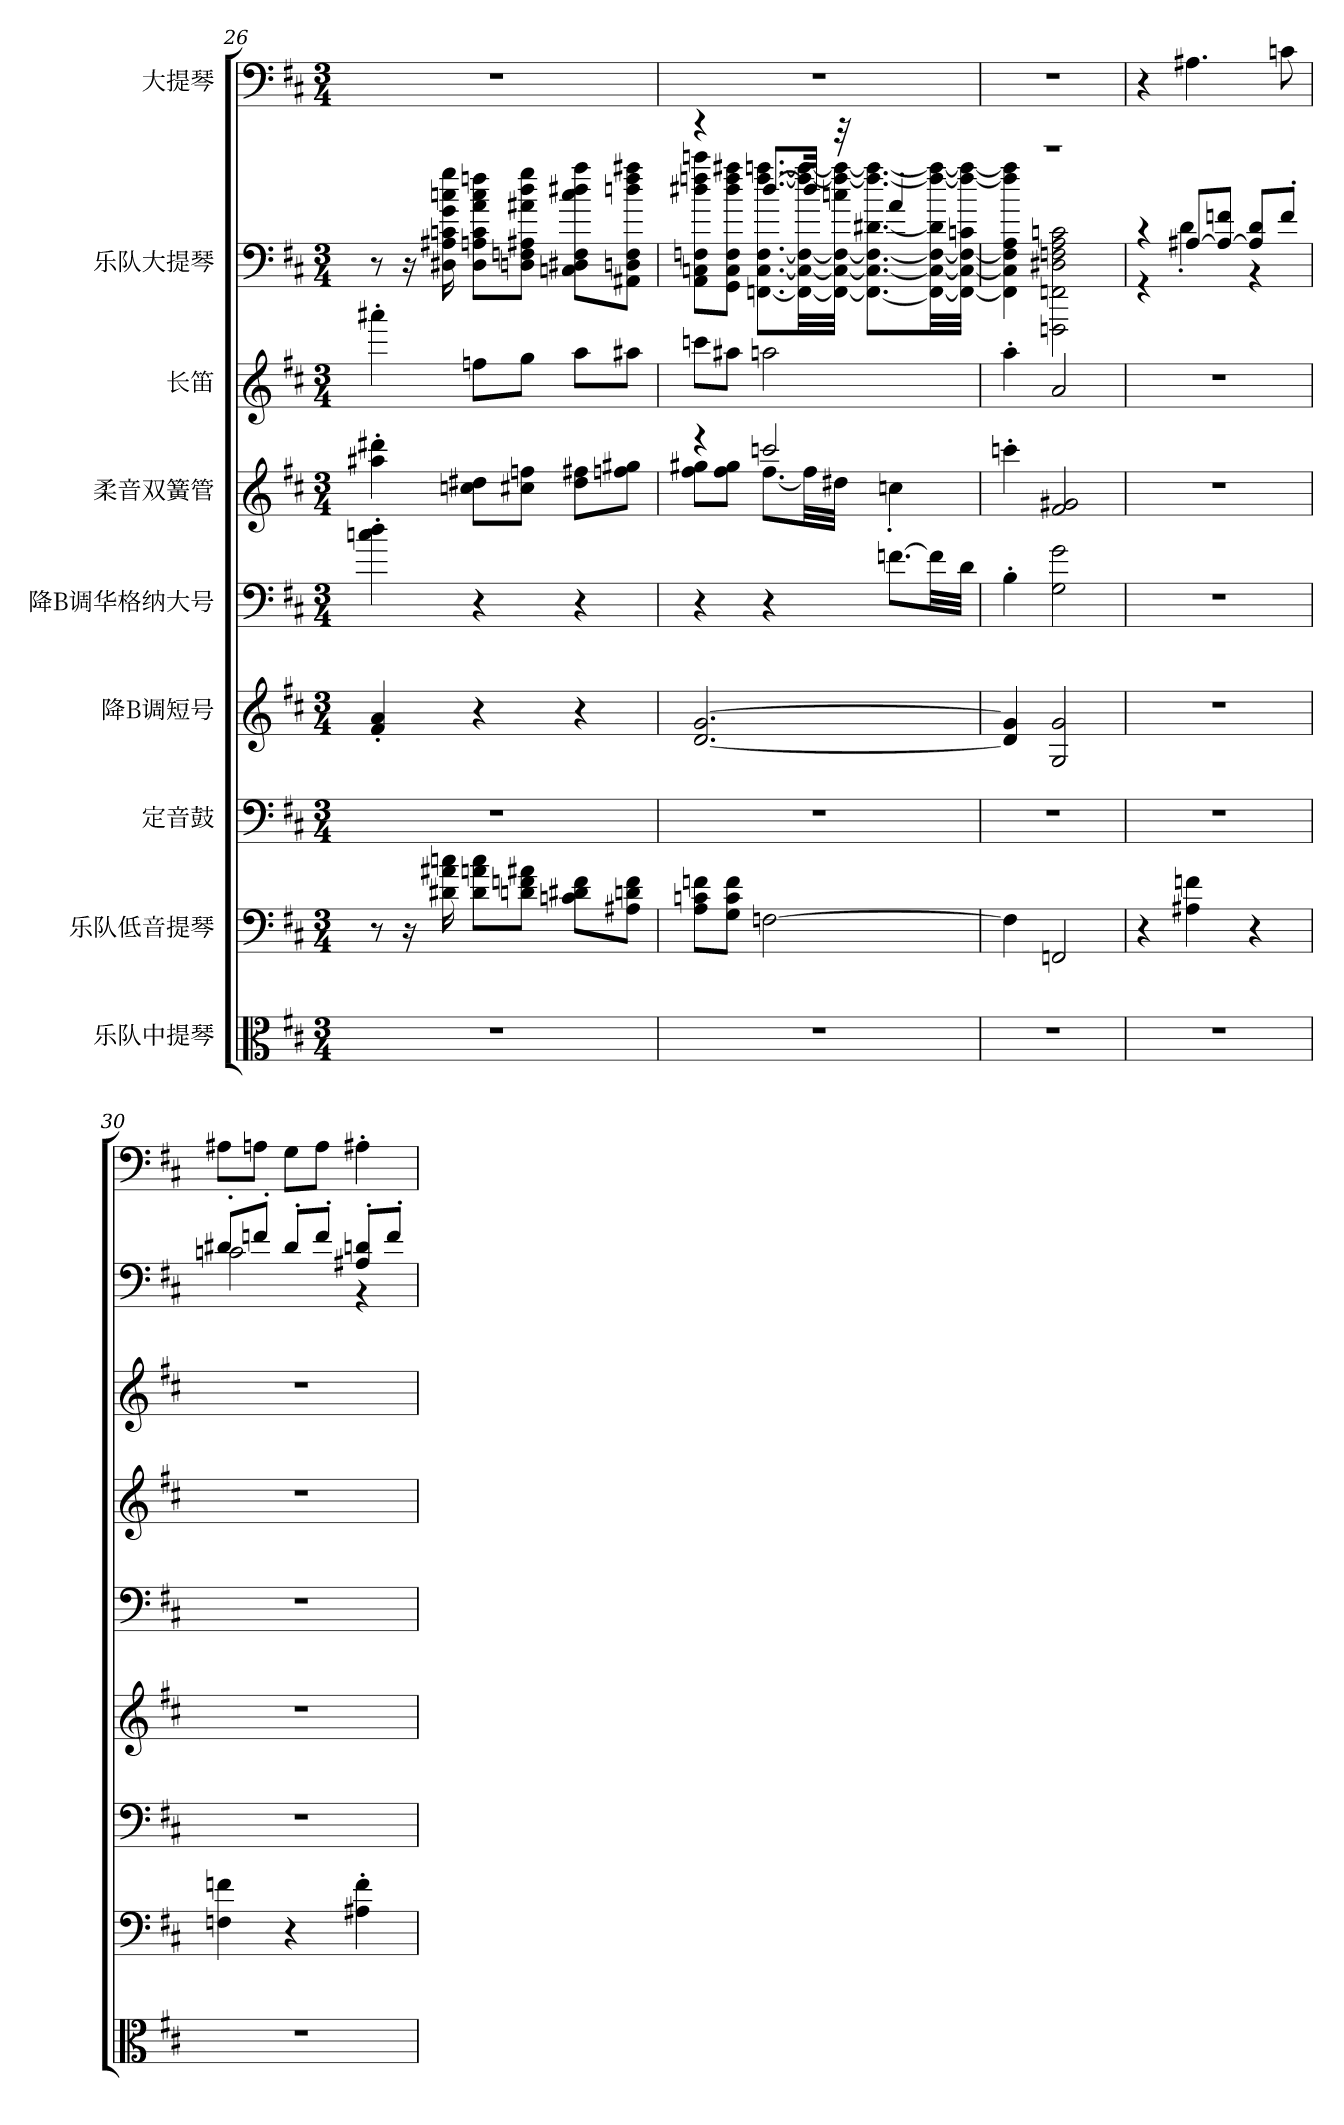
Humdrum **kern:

**kern	**kern	**kern	**kern	**kern	**kern	**kern	**kern	**kern
*part9	*part8	*part7	*part6	*part5	*part4	*part3	*part2	*part1
*staff9	*staff8	*staff7	*staff6	*staff5	*staff4	*staff3	*staff2	*staff1
*I"乐队中提琴	*I"乐队低音提琴	*I"定音鼓	*I"降B调短号	*I"降B调华格纳大号	*I"柔音双簧管	*I"长笛	*I"乐队大提琴	*I"大提琴
*clefC3	*clefF4	*clefF4	*clefG2	*clefF4	*clefG2	*clefG2	*clefF4	*clefF4
*	*ITrd7c12	*	*ITrd1c2	*ITrd1c2	*ITrd2c3	*	*	*
*k[f#c#]	*k[f#c#]	*k[f#c#]	*k[]	*k[]	*k[f#c#g#d#a#]	*k[f#c#]	*k[f#c#]	*k[f#c#]
*M3/4	*M3/4	*M3/4	*M3/4	*M3/4	*M3/4	*M3/4	*M3/4	*M3/4
=26	=26	=26	=26	=26	=26	=26	=26	=26
2.r	8r	2.r	4e/' 4g/'	4b-X\' 4cc\'	4ff##X\' 4bb#X\'	4aaa#X'\	8r	2.r
.	16r	.	.	.	.	.	16r	.
.	16D#X\ 16A#X\ 16cn\	.	.	.	.	.	16D#X\ 16A#X\ 16cn\ 16g\ 16ccn\ 16gg\	.
.	8D#\ 8An\ 8c\L	.	4r	4r	8an\ 8b#X\L	8ffn\L	8D#\ 8An\ 8c\ 8a\ 8cc\ 8ffn\L	.
.	8Dn\ 8Fn\ 8A#X\J	.	.	.	8a#X\ 8ddn\J	8gg\J	8Dn\ 8Fn\ 8A#X\ 8a#X\ 8dd\ 8gg\J	.
.	8Cn\ 8D#X\ 8F\L	.	4r	4r	8b#\ 8dd#X\L	8aa\L	8Cn\ 8D#X\ 8F\ 8cc\ 8dd#X\ 8aa\L	.
.	8AA#X\ 8Dn\ 8F\J	.	.	.	8ddn\ 8ee#X\J	8aa#X\J	8AA#X\ 8Dn\ 8F\ 8ddn\ 8ff\ 8aa#X\J	.
!!LO:PB:g=z
=27	=27	=27	=27	=27	=27	=27	=27	=27
*	*	*	*	*	*^	*	*^	*
2.r	8AA\ 8Cn\ 8Fn\L	2.r	[2.c/ [2.f/	4r	4r	8dd#\ 8ee#X\L	8cccn\L	4r	8AA\ 8Cn\ 8Fn\ 8dd#X\ 8ffn\ 8cccn\L	2.r
.	8GG\ 8C\ 8F\J	.	.	.	.	8dd#\ 8ee#\J	8aa#X\J	.	8GG\ 8C\ 8F\ 8dd#\ 8ff\ 8aa#X\J	.
.	[2FFn\	.	.	4r	2aan/	[8.dd#\L	2aan\	[8.dd#/L	[8.FFn\ [8.C\ [8.F\ [8.ff\ [8.aan\L	.
.	.	.	.	.	.	32dd#\LL]	.	32dd#/Jkk]	32FF\_ 32C\_ 32F\_ 32ff\_ 32aa\_LL	.
.	.	.	.	.	.	32b#X\JJJ	.	32r	32FF\_ 32C\_ 32F\_ 32ccn\ 32ff\_ 32aa\_JJJ	.
.	.	.	.	[8.e-X\L	.	4an'\	.	4a'/	8.FF\_ 8.C\_ 8.F\_ [8.d#X\ 8.ff\_ 8.aa\_L	.
.	.	.	.	32e-\LL]	.	.	.	.	32FF\_ 32C\_ 32F\_ 32d#\] 32ff\_ 32aa\_LL	.
.	.	.	.	32c\JJJ	.	.	.	.	32FF\_ 32C\_ 32F\_ 32cn\ 32ff\_ 32aa\_JJJ	.
*	*	*	*	*	*v	*v	*	*	*	*
=28	=28	=28	=28	=28	=28	=28	=28	=28	=28
2.r	4FF\]	2.r	4c/] 4f/]	4A'\	4aan'\	4aa'\	2.r	4FF\] 4C\] 4F\] 4A\ 4ff\] 4aa\]	2.r
.	2FFFn/	.	2F/ 2f/	2F\ 2f\	2d#/ 2e#X/	2a/	.	2FFFn\ 2FFn\ 2D#X\ 2Fn\ 2A\ 2cn\	.
=29	=29	=29	=29	=29	=29	=29	=29	=29	=29
2.r	4r	2.r	2.r	2.r	2.r	2.r	4r	4r	4r
.	4AA#X\ 4Fn\	.	.	.	.	.	[8A#X/L	4d'\	4.A#X\
.	.	.	.	.	.	.	8A#/_ 8fn/J	.	.
.	4r	.	.	.	.	.	8A#/] 8d/L	4r	.
.	.	.	.	.	.	.	8f'/J	.	8cn\
!!LO:PB:g=z
=30	=30	=30	=30	=30	=30	=30	=30	=30	=30
2.r	4FFn\ 4Fn\	2.r	2.r	2.r	2.r	2.r	8d#X'/L	2cn\	8A#X\L
.	.	.	.	.	.	.	8fn'/J	.	8An\J
.	4r	.	.	.	.	.	8d#'/L	.	8G\L
.	.	.	.	.	.	.	8f'/J	.	8A\J
.	4AA#X\' 4F\'	.	.	.	.	.	8A#X/' 8dn/'L	4r	4A#X'\
.	.	.	.	.	.	.	8f'/J	.	.
*	*	*	*	*	*	*	*v	*v	*
=	=	=	=	=	=	=	=	=
*-	*-	*-	*-	*-	*-	*-	*-	*-
